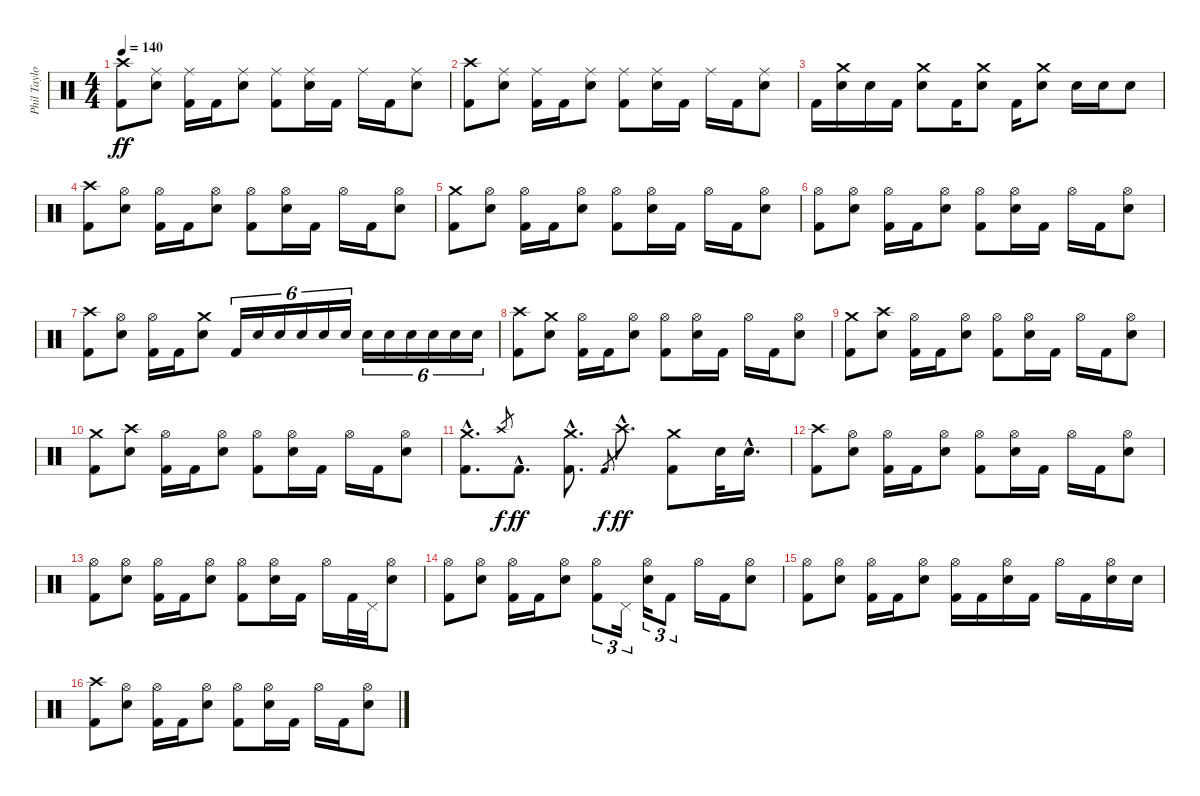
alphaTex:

\track ("Phil Taylor" "Phil Taylo") {instrument percussion}
\staff {score}
\articulation defaults
\ts (4 4)
\tempo 140
\clef neutral
\ks c
("Crash high (hit)" "Kick (hit) 2").8{dy ff} ("Ride (middle)" "Electric Snare (hit)").8 ("Ride (middle)" "Kick (hit) 2").16 "Kick (hit) 2".16 ("Ride (middle)" "Electric Snare (hit)").8 ("Ride (middle)" "Kick (hit) 2").8 ("Ride (middle)" "Electric Snare (hit)").16 "Kick (hit) 2".16 "Ride (middle)".16 "Kick (hit) 2".16 ("Ride (middle)" "Electric Snare (hit)").8 |
("Crash high (hit)" "Kick (hit) 2").8 ("Ride (middle)" "Electric Snare (hit)").8 ("Ride (middle)" "Kick (hit) 2").16 "Kick (hit) 2".16 ("Ride (middle)" "Electric Snare (hit)").8 ("Ride (middle)" "Kick (hit) 2").8 ("Ride (middle)" "Electric Snare (hit)").16 "Kick (hit) 2".16 "Ride (middle)".16 "Kick (hit) 2".16 ("Ride (middle)" "Electric Snare (hit)").8 |
"Kick (hit) 2".16 ("Crash medium (hit)" "Electric Snare (hit)").16 "Electric Snare (hit)".16 "Kick (hit) 2".16 ("Crash medium (hit)" "Electric Snare (hit)").8 "Kick (hit) 2".16 ("Crash medium (hit)" "Electric Snare (hit)").8 "Kick (hit) 2".16 ("Crash medium (hit)" "Electric Snare (hit)").8 "Electric Snare (hit)".16 "Electric Snare (hit)".16 "Electric Snare (hit)".8 |
("Crash high (hit)" "Kick (hit) 2").8 ("Hi-Hat (open)" "Electric Snare (hit)").8 ("Hi-Hat (open)" "Kick (hit) 2").16 "Kick (hit) 2".16 ("Hi-Hat (open)" "Electric Snare (hit)").8 ("Hi-Hat (open)" "Kick (hit) 2").8 ("Hi-Hat (open)" "Electric Snare (hit)").16 "Kick (hit) 2".16 "Hi-Hat (open)".16 "Kick (hit) 2".16 ("Hi-Hat (open)" "Electric Snare (hit)").8 |
("Crash medium (hit)" "Kick (hit) 2").8 ("Hi-Hat (open)" "Electric Snare (hit)").8 ("Hi-Hat (open)" "Kick (hit) 2").16 "Kick (hit) 2".16 ("Hi-Hat (open)" "Electric Snare (hit)").8 ("Hi-Hat (open)" "Kick (hit) 2").8 ("Hi-Hat (open)" "Electric Snare (hit)").16 "Kick (hit) 2".16 "Hi-Hat (open)".16 "Kick (hit) 2".16 ("Hi-Hat (open)" "Electric Snare (hit)").8 |
("Hi-Hat (open)" "Kick (hit) 2").8 ("Hi-Hat (open)" "Electric Snare (hit)").8 ("Hi-Hat (open)" "Kick (hit) 2").16 "Kick (hit) 2".16 ("Hi-Hat (open)" "Electric Snare (hit)").8 ("Hi-Hat (open)" "Kick (hit) 2").8 ("Hi-Hat (open)" "Electric Snare (hit)").16 "Kick (hit) 2".16 "Hi-Hat (open)".16 "Kick (hit) 2".16 ("Hi-Hat (open)" "Electric Snare (hit)").8 |
("Crash high (hit)" "Kick (hit) 2").8 ("Hi-Hat (open)" "Electric Snare (hit)").8 ("Hi-Hat (open)" "Kick (hit) 2").16 "Kick (hit) 2".16 ("Crash medium (hit)" "Electric Snare (hit)").8 "Kick (hit) 2".16{tu (6 4)} "Electric Snare (hit)".16{tu (6 4)} "Electric Snare (hit)".16{tu (6 4)} "Electric Snare (hit)".16{tu (6 4)} "Electric Snare (hit)".16{tu (6 4)} "Electric Snare (hit)".16{tu (6 4)} "Electric Snare (hit)".16{tu (6 4)} "Electric Snare (hit)".16{tu (6 4)} "Electric Snare (hit)".16{tu (6 4)} "Electric Snare (hit)".16{tu (6 4)} "Electric Snare (hit)".16{tu (6 4)} "Electric Snare (hit)".16{tu (6 4)} |
("Crash high (hit)" "Kick (hit) 2").8 ("Crash medium (hit)" "Electric Snare (hit)").8 ("Hi-Hat (open)" "Kick (hit) 2").16 "Kick (hit) 2".16 ("Hi-Hat (open)" "Electric Snare (hit)").8 ("Hi-Hat (open)" "Kick (hit) 2").8 ("Hi-Hat (open)" "Electric Snare (hit)").16 "Kick (hit) 2".16 "Hi-Hat (open)".16 "Kick (hit) 2".16 ("Hi-Hat (open)" "Electric Snare (hit)").8 |
("Crash medium (hit)" "Kick (hit) 2").8 ("Electric Snare (hit)" "Crash high (hit)").8 ("Hi-Hat (open)" "Kick (hit) 2").16 "Kick (hit) 2".16 ("Hi-Hat (open)" "Electric Snare (hit)").8 ("Hi-Hat (open)" "Kick (hit) 2").8 ("Hi-Hat (open)" "Electric Snare (hit)").16 "Kick (hit) 2".16 "Hi-Hat (open)".16 "Kick (hit) 2".16 ("Hi-Hat (open)" "Electric Snare (hit)").8 |
("Kick (hit) 2" "Crash medium (hit)").8 ("Electric Snare (hit)" "Crash high (hit)").8 ("Hi-Hat (open)" "Kick (hit) 2").16 "Kick (hit) 2".16 ("Electric Snare (hit)" "Hi-Hat (open)").8 ("Hi-Hat (open)" "Kick (hit) 2").8 ("Electric Snare (hit)" "Hi-Hat (open)").16 "Kick (hit) 2".16 "Hi-Hat (open)".16 "Kick (hit) 2".16 ("Electric Snare (hit)" "Hi-Hat (open)").8 |
("Crash medium (hit)"{hac} "Kick (hit) 2"{hac}).8{d} "Crash high (hit)".8{gr dy f} "Kick (hit) 2"{hac}.8{d dy ff} ("Crash medium (hit)"{hac} "Kick (hit) 2"{hac}).8{d} "Kick (hit) 2".8{gr dy f} "Crash high (hit)"{hac}.8{d dy ff} ("Crash medium (hit)" "Kick (hit) 2").8 "Electric Snare (hit)".32 "Snare (hit) 2"{hac}.16{d} |
("Crash high (hit)" "Kick (hit) 2").8 ("Hi-Hat (open)" "Electric Snare (hit)").8 ("Hi-Hat (open)" "Kick (hit) 2").16 "Kick (hit) 2".16 ("Hi-Hat (open)" "Electric Snare (hit)").8 ("Hi-Hat (open)" "Kick (hit) 2").8 ("Hi-Hat (open)" "Electric Snare (hit)").16 "Kick (hit) 2".16 "Hi-Hat (open)".16 "Kick (hit) 2".16 ("Hi-Hat (open)" "Electric Snare (hit)").8 |
("Hi-Hat (open)" "Kick (hit) 2").8 ("Hi-Hat (open)" "Electric Snare (hit)").8 ("Hi-Hat (open)" "Kick (hit) 2").16 "Kick (hit) 2".16 ("Hi-Hat (open)" "Electric Snare (hit)").8 ("Hi-Hat (open)" "Kick (hit) 2").8 ("Hi-Hat (open)" "Electric Snare (hit)").16 "Kick (hit) 2".16 "Hi-Hat (open)".16 "Kick (hit) 2".32 "Pedal Hi-Hat (hit)".32 ("Hi-Hat (open)" "Electric Snare (hit)").8 |
("Hi-Hat (open)" "Kick (hit) 2").8 ("Hi-Hat (open)" "Electric Snare (hit)").8 ("Hi-Hat (open)" "Kick (hit) 2").16 "Kick (hit) 2".16 ("Hi-Hat (open)" "Electric Snare (hit)").8 ("Hi-Hat (open)" "Kick (hit) 2").8{tu (3 2)} "Pedal Hi-Hat (hit)".16{tu (3 2)} ("Hi-Hat (open)" "Electric Snare (hit)").16{tu (3 2)} "Kick (hit) 2".8{tu (3 2)} "Hi-Hat (open)".16 "Kick (hit) 2".16 ("Hi-Hat (open)" "Electric Snare (hit)").8 |
("Hi-Hat (open)" "Kick (hit) 2").8 ("Hi-Hat (open)" "Electric Snare (hit)").8 ("Hi-Hat (open)" "Kick (hit) 2").16 "Kick (hit) 2".16 ("Hi-Hat (open)" "Electric Snare (hit)").8 ("Hi-Hat (open)" "Kick (hit) 2").16 "Kick (hit) 2".16 ("Hi-Hat (open)" "Electric Snare (hit)").16 "Kick (hit) 2".16 "Hi-Hat (open)".16 "Kick (hit) 2".16 ("Hi-Hat (open)" "Electric Snare (hit)").16 "Electric Snare (hit)".16 |
("Crash high (hit)" "Kick (hit) 2").8 ("Hi-Hat (open)" "Electric Snare (hit)").8 ("Hi-Hat (open)" "Kick (hit) 2").16 "Kick (hit) 2".16 ("Hi-Hat (open)" "Electric Snare (hit)").8 ("Hi-Hat (open)" "Kick (hit) 2").8 ("Hi-Hat (open)" "Electric Snare (hit)").16 "Kick (hit) 2".16 "Hi-Hat (open)".16 "Kick (hit) 2".16 ("Hi-Hat (open)" "Electric Snare (hit)").8
